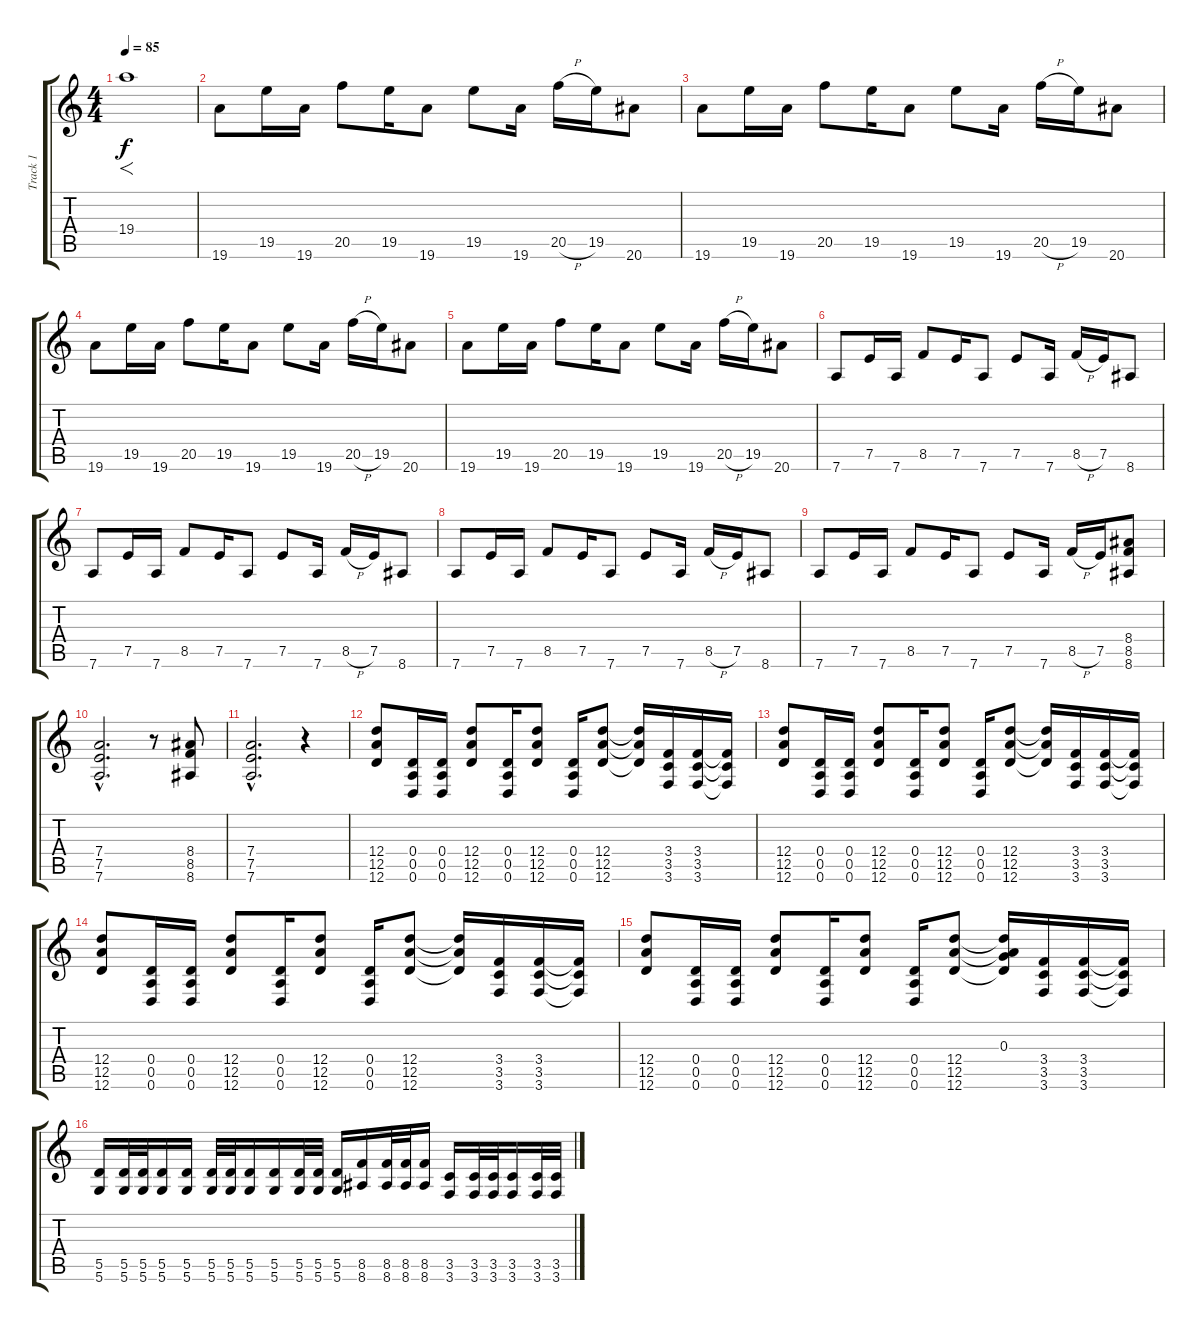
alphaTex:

\track ("Track 1" "Track 1") {instrument overdrivenguitar}
\staff {score tabs}
\tuning (E4 B3 G3 D3 A2 D2) {hide}
\ts (4 4)
\tempo 85
\clef g2
\ks c
19.4.1{f dy f instrument overdrivenguitar} |
19.6.8 19.5.16 19.6.16 20.5.8 19.5.16 19.6.8 19.5.8 19.6.16 20.5{h}.16 19.5.16 20.6.8 |
19.6.8 19.5.16 19.6.16 20.5.8 19.5.16 19.6.8 19.5.8 19.6.16 20.5{h}.16 19.5.16 20.6.8 |
19.6.8 19.5.16 19.6.16 20.5.8 19.5.16 19.6.8 19.5.8 19.6.16 20.5{h}.16 19.5.16 20.6.8 |
19.6.8 19.5.16 19.6.16 20.5.8 19.5.16 19.6.8 19.5.8 19.6.16 20.5{h}.16 19.5.16 20.6.8 |
7.6.8 7.5.16 7.6.16 8.5.8 7.5.16 7.6.8 7.5.8 7.6.16 8.5{h}.16 7.5.16 8.6.8 |
7.6.8 7.5.16 7.6.16 8.5.8 7.5.16 7.6.8 7.5.8 7.6.16 8.5{h}.16 7.5.16 8.6.8 |
7.6.8 7.5.16 7.6.16 8.5.8 7.5.16 7.6.8 7.5.8 7.6.16 8.5{h}.16 7.5.16 8.6.8 |
7.6.8 7.5.16 7.6.16 8.5.8 7.5.16 7.6.8 7.5.8 7.6.16 8.5{h}.16 7.5.16 (8.4 8.5 8.6).8 |
(7.4{hac} 7.5{hac} 7.6{hac}).2{d} r.8 (8.4 8.5 8.6).8 |
(7.4{hac} 7.5{hac} 7.6{hac}).2{d} r.4 |
(12.4 12.5 12.6).8 (0.4 0.5 0.6).16 (0.4 0.5 0.6).16 (12.4 12.5 12.6).8 (0.4 0.5 0.6).16 (12.4 12.5 12.6).8 (0.4 0.5 0.6).16 (12.4 12.5 12.6).8 (12.4{t} 12.5{t} 12.6{t}).16 (3.4 3.5 3.6).16 (3.4 3.5 3.6).16 (3.4{t} 3.5{t} 3.6{t}).16 |
(12.4 12.5 12.6).8 (0.4 0.5 0.6).16 (0.4 0.5 0.6).16 (12.4 12.5 12.6).8 (0.4 0.5 0.6).16 (12.4 12.5 12.6).8 (0.4 0.5 0.6).16 (12.4 12.5 12.6).8 (12.4{t} 12.5{t} 12.6{t}).16 (3.4 3.5 3.6).16 (3.4 3.5 3.6).16 (3.4{t} 3.5{t} 3.6{t}).16 |
(12.4 12.5 12.6).8 (0.4 0.5 0.6).16 (0.4 0.5 0.6).16 (12.4 12.5 12.6).8 (0.4 0.5 0.6).16 (12.4 12.5 12.6).8 (0.4 0.5 0.6).16 (12.4 12.5 12.6).8 (12.4{t} 12.5{t} 12.6{t}).16 (3.4 3.5 3.6).16 (3.4 3.5 3.6).16 (3.4{t} 3.5{t} 3.6{t}).16 |
(12.4 12.5 12.6).8 (0.4 0.5 0.6).16 (0.4 0.5 0.6).16 (12.4 12.5 12.6).8 (0.4 0.5 0.6).16 (12.4 12.5 12.6).8 (0.4 0.5 0.6).16 (12.4 12.5 12.6).8 (0.3 12.4{t} 12.5{t} 12.6{t}).16 (3.4 3.5 3.6).16 (3.4 3.5 3.6).16 (3.4{t} 3.5{t} 3.6{t}).16 |
(5.5 5.6).16{instrument electricguitarmuted} (5.5 5.6).32 (5.5 5.6).32 (5.5 5.6).16 (5.5 5.6).16 (5.5 5.6).32 (5.5 5.6).32 (5.5 5.6).16 (5.5 5.6).16 (5.5 5.6).32 (5.5 5.6).32 (5.5 5.6).16 (8.5 8.6).16 (8.5 8.6).32 (8.5 8.6).32 (8.5 8.6).16 (3.5 3.6).16 (3.5 3.6).32 (3.5 3.6).32 (3.5 3.6).16 (3.5 3.6).32 (3.5 3.6).32
